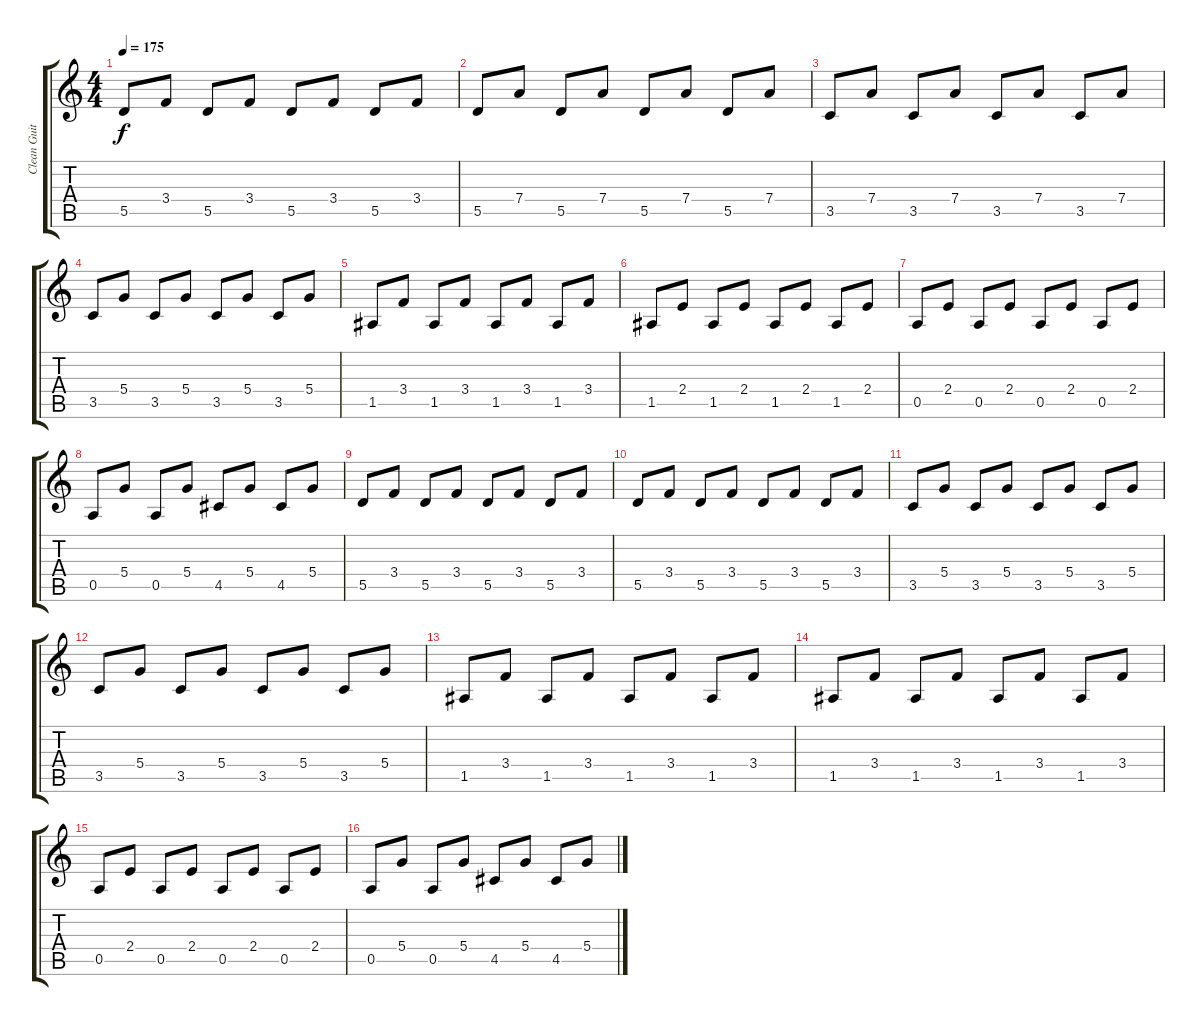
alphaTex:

\track ("Clean Guitar" "Clean Guit") {instrument acousticguitarnylon}
\staff {score tabs}
\tuning (E4 B3 G3 D3 A2 E2) {hide}
\ts (4 4)
\tempo 175
\clef g2
\ks c
5.5.8{dy f instrument acousticguitarnylon} 3.4.8 5.5.8 3.4.8 5.5.8 3.4.8 5.5.8 3.4.8 |
5.5.8 7.4.8 5.5.8 7.4.8 5.5.8 7.4.8 5.5.8 7.4.8 |
3.5.8 7.4.8 3.5.8 7.4.8 3.5.8 7.4.8 3.5.8 7.4.8 |
3.5.8 5.4.8 3.5.8 5.4.8 3.5.8 5.4.8 3.5.8 5.4.8 |
1.5.8 3.4.8 1.5.8 3.4.8 1.5.8 3.4.8 1.5.8 3.4.8 |
1.5.8 2.4.8 1.5.8 2.4.8 1.5.8 2.4.8 1.5.8 2.4.8 |
0.5.8 2.4.8 0.5.8 2.4.8 0.5.8 2.4.8 0.5.8 2.4.8 |
0.5.8 5.4.8 0.5.8 5.4.8 4.5.8 5.4.8 4.5.8 5.4.8 |
5.5.8 3.4.8 5.5.8 3.4.8 5.5.8 3.4.8 5.5.8 3.4.8 |
5.5.8 3.4.8 5.5.8 3.4.8 5.5.8 3.4.8 5.5.8 3.4.8 |
3.5.8 5.4.8 3.5.8 5.4.8 3.5.8 5.4.8 3.5.8 5.4.8 |
3.5.8 5.4.8 3.5.8 5.4.8 3.5.8 5.4.8 3.5.8 5.4.8 |
1.5.8 3.4.8 1.5.8 3.4.8 1.5.8 3.4.8 1.5.8 3.4.8 |
1.5.8 3.4.8 1.5.8 3.4.8 1.5.8 3.4.8 1.5.8 3.4.8 |
0.5.8 2.4.8 0.5.8 2.4.8 0.5.8 2.4.8 0.5.8 2.4.8 |
0.5.8 5.4.8 0.5.8 5.4.8 4.5.8 5.4.8 4.5.8 5.4.8
